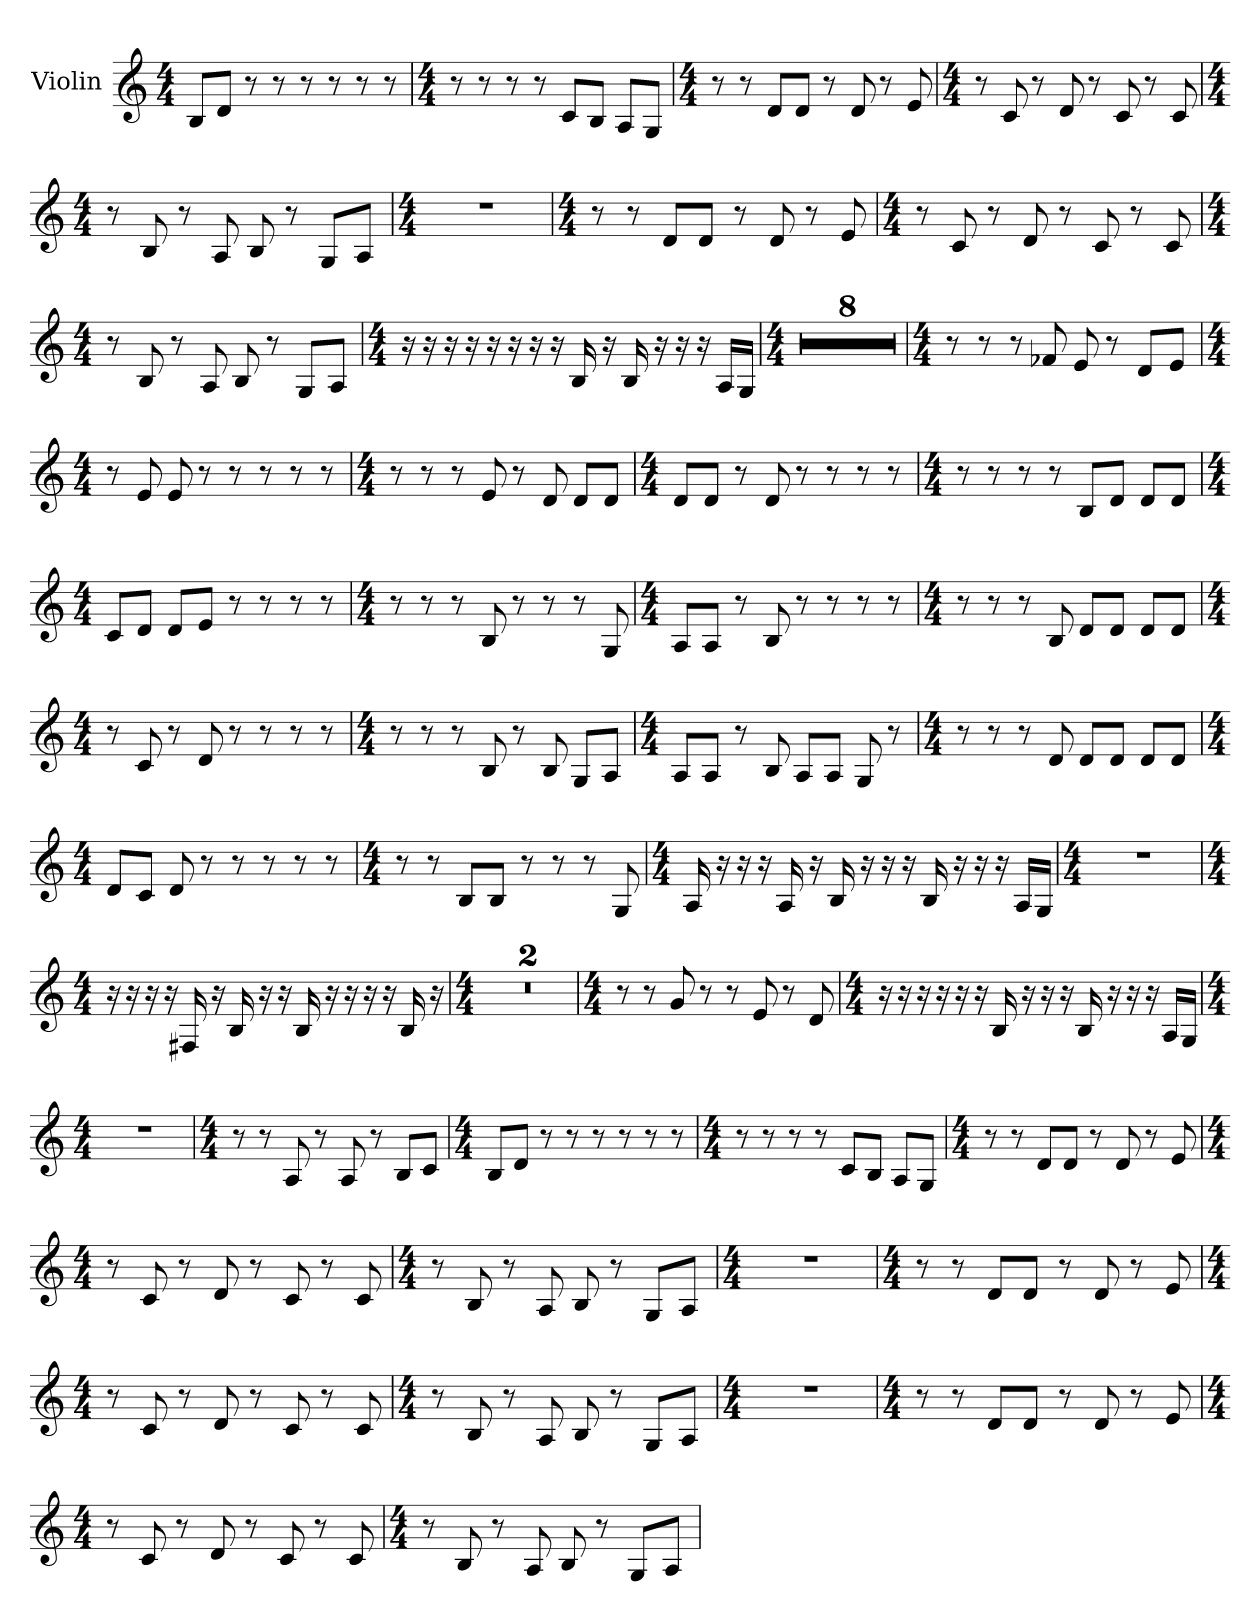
**kern
*part1
*staff1
*I"Violin
*I'Vln
*M4/4
=
8BL
8dJ
8r
8r
8r
8r
8r
8r
=
*M4/4
8r
8r
8r
8r
8cL
8BJ
8AL
8GJ
=
*M4/4
8r
8r
8dL
8dJ
8r
8d
8r
8e
=
*M4/4
8r
8c
8r
8d
8r
8c
8r
8c
=
*M4/4
8r
8B
8r
8A
8B
8r
8GL
8AJ
=
*M4/4
1r
=
*M4/4
8r
8r
8dL
8dJ
8r
8d
8r
8e
=
*M4/4
8r
8c
8r
8d
8r
8c
8r
8c
=
*M4/4
8r
8B
8r
8A
8B
8r
8GL
8AJ
=
*M4/4
16r
16r
16r
16r
16r
16r
16r
16r
16B
16r
16B
16r
16r
16r
16ALL
16GJJ
=
*M4/4
1r
=
*M4/4
1r
=
*M4/4
1r
=
*M4/4
1r
=
*M4/4
1r
=
*M4/4
1r
=
*M4/4
1r
=
*M4/4
1r
=
*M4/4
8r
8r
8r
8f-X
8e
8r
8dL
8eJ
=
*M4/4
8r
8e
8e
8r
8r
8r
8r
8r
=
*M4/4
8r
8r
8r
8e
8r
8d
8dL
8dJ
=
*M4/4
8dL
8dJ
8r
8d
8r
8r
8r
8r
=
*M4/4
8r
8r
8r
8r
8BL
8dJ
8dL
8dJ
=
*M4/4
8cL
8dJ
8dL
8eJ
8r
8r
8r
8r
=
*M4/4
8r
8r
8r
8B
8r
8r
8r
8G
=
*M4/4
8AL
8AJ
8r
8B
8r
8r
8r
8r
=
*M4/4
8r
8r
8r
8B
8dL
8dJ
8dL
8dJ
=
*M4/4
8r
8c
8r
8d
8r
8r
8r
8r
=
*M4/4
8r
8r
8r
8B
8r
8B
8GL
8AJ
=
*M4/4
8AL
8AJ
8r
8B
8AL
8AJ
8G
8r
=
*M4/4
8r
8r
8r
8d
8dL
8dJ
8dL
8dJ
=
*M4/4
8dL
8cJ
8d
8r
8r
8r
8r
8r
=
*M4/4
8r
8r
8BL
8BJ
8r
8r
8r
8G
=
*M4/4
16A
16r
16r
16r
16A
16r
16B
16r
16r
16r
16B
16r
16r
16r
16ALL
16GJJ
=
*M4/4
1r
=
*M4/4
16r
16r
16r
16r
16F#X
16r
16B
16r
16r
16B
16r
16r
16r
16r
16B
16r
=
*M4/4
1r
=
*M4/4
1r
=
*M4/4
8r
8r
8g
8r
8r
8e
8r
8d
=
*M4/4
16r
16r
16r
16r
16r
16r
16B
16r
16r
16r
16B
16r
16r
16r
16ALL
16GJJ
=
*M4/4
1r
=
*M4/4
8r
8r
8A
8r
8A
8r
8BL
8cJ
=
*M4/4
8BL
8dJ
8r
8r
8r
8r
8r
8r
=
*M4/4
8r
8r
8r
8r
8cL
8BJ
8AL
8GJ
=
*M4/4
8r
8r
8dL
8dJ
8r
8d
8r
8e
=
*M4/4
8r
8c
8r
8d
8r
8c
8r
8c
=
*M4/4
8r
8B
8r
8A
8B
8r
8GL
8AJ
=
*M4/4
1r
=
*M4/4
8r
8r
8dL
8dJ
8r
8d
8r
8e
=
*M4/4
8r
8c
8r
8d
8r
8c
8r
8c
=
*M4/4
8r
8B
8r
8A
8B
8r
8GL
8AJ
=
*M4/4
1r
=
*M4/4
8r
8r
8dL
8dJ
8r
8d
8r
8e
=
*M4/4
8r
8c
8r
8d
8r
8c
8r
8c
=
*M4/4
8r
8B
8r
8A
8B
8r
8GL
8AJ
=
*-
